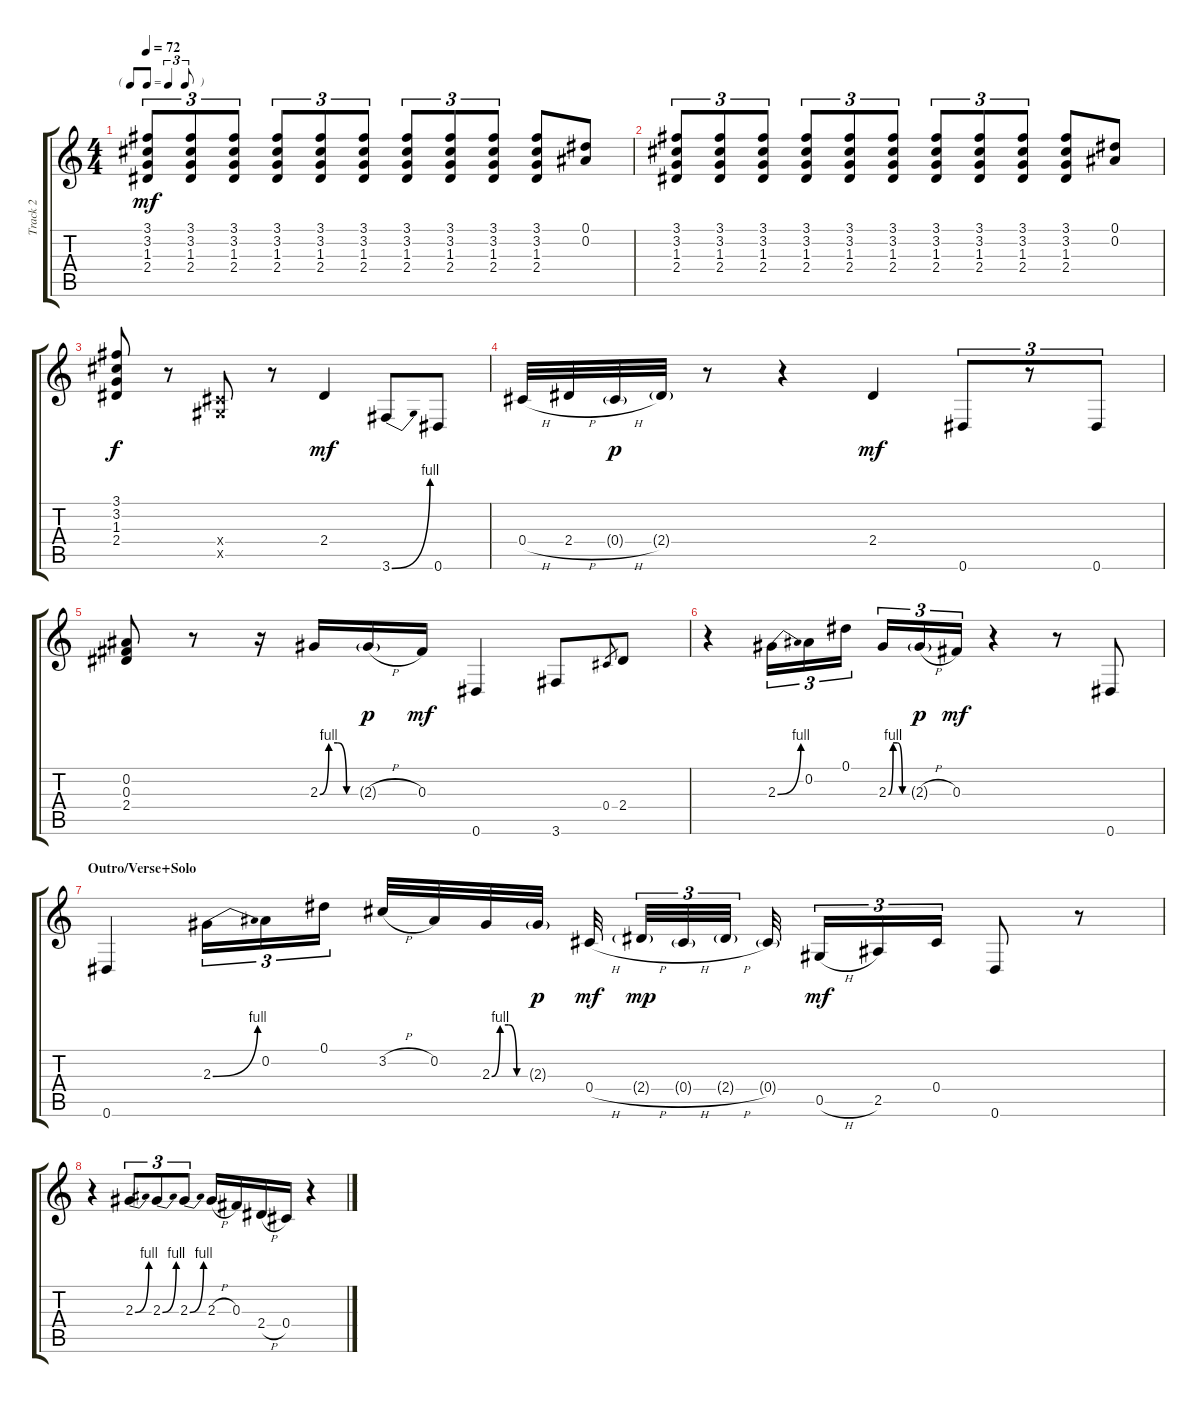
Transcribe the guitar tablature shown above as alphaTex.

\track ("Track 2" "Track 2") {instrument fretlessbass}
\staff {score tabs}
\tuning (Eb4 Bb3 Gb3 Db3 Ab2 Eb2) {hide}
\ts (4 4)
\tf triplet8th
\tempo 72
\clef g2
\ks c
(3.1 3.2 1.3 2.4).8{tu (3 2) dy mf} (3.1 3.2 1.3 2.4).8{tu (3 2)} (3.1 3.2 1.3 2.4).8{tu (3 2)} (3.1 3.2 1.3 2.4).8{tu (3 2)} (3.1 3.2 1.3 2.4).8{tu (3 2)} (3.1 3.2 1.3 2.4).8{tu (3 2)} (3.1 3.2 1.3 2.4).8{tu (3 2)} (3.1 3.2 1.3 2.4).8{tu (3 2)} (3.1 3.2 1.3 2.4).8{tu (3 2)} (3.1 3.2 1.3 2.4).8 (0.1 0.2).8 |
(3.1 3.2 1.3 2.4).8{tu (3 2)} (3.1 3.2 1.3 2.4).8{tu (3 2)} (3.1 3.2 1.3 2.4).8{tu (3 2)} (3.1 3.2 1.3 2.4).8{tu (3 2)} (3.1 3.2 1.3 2.4).8{tu (3 2)} (3.1 3.2 1.3 2.4).8{tu (3 2)} (3.1 3.2 1.3 2.4).8{tu (3 2)} (3.1 3.2 1.3 2.4).8{tu (3 2)} (3.1 3.2 1.3 2.4).8{tu (3 2)} (3.1 3.2 1.3 2.4).8 (0.1 0.2).8 |
(3.1 3.2 1.3 2.4).8{dy f} r.8 (0.4{x} 0.5{x}).8 r.8 2.4.4{dy mf} 3.6{be (bend 0 0 60 4)}.8 0.6.8 |
0.4{h}.32 2.4{h}.32 0.4{h g}.32{dy p} 2.4{g}.32 r.8 r.4 2.4.4{dy mf} 0.6.8{tu (3 2)} r.8{tu (3 2)} 0.6.8{tu (3 2)} |
(0.2 0.3 2.4).8 r.8 r.16 2.3{be (custom 0 0 15 4 30 4 45 0 60 0)}.16 2.3{h g}.16{dy p} 0.3.16{dy mf} 0.6.4 3.6.8 0.4.8{gr} 2.4.8 |
r.4 2.3{be (bend 0 0 60 4)}.16{tu (3 2)} 0.2.16{tu (3 2)} 0.1.16{tu (3 2) beam splitsecondary} 2.3{be (custom 0 0 15 4 30 4 45 0 60 0)}.16{tu (3 2)} 2.3{h g}.16{tu (3 2) dy p} 0.3.16{tu (3 2) dy mf} r.4 r.8 0.6.8 |
\section ("" "Outro/Verse+Solo")
0.6.4 2.3{be (bend 0 0 60 4)}.16{tu (3 2)} 0.2.16{tu (3 2)} 0.1.16{tu (3 2) beam splitsecondary} 3.2{h}.32 0.2.32 2.3{be (custom 0 0 15 4 30 4 45 0 60 0)}.32 2.3{g}.32{dy p} 0.4{h}.32{dy mf beam splitsecondary} 2.4{h g}.32{tu (3 2) dy mp} 0.4{h g}.32{tu (3 2)} 2.4{h g}.32{tu (3 2) beam splitsecondary} 0.4{g}.32{beam splitsecondary} 0.5{h}.16{tu (3 2) dy mf} 2.5.16{tu (3 2)} 0.4.16{tu (3 2)} 0.6.8 r.8 |
r.4 2.3{be (bend 0 0 60 4)}.8{tu (3 2)} 2.3{be (bend 0 0 60 4)}.8{tu (3 2)} 2.3{be (bend 0 0 60 4)}.8{tu (3 2)} 2.3{h}.16 0.3.16 2.4{h}.16 0.4.16 r.4
